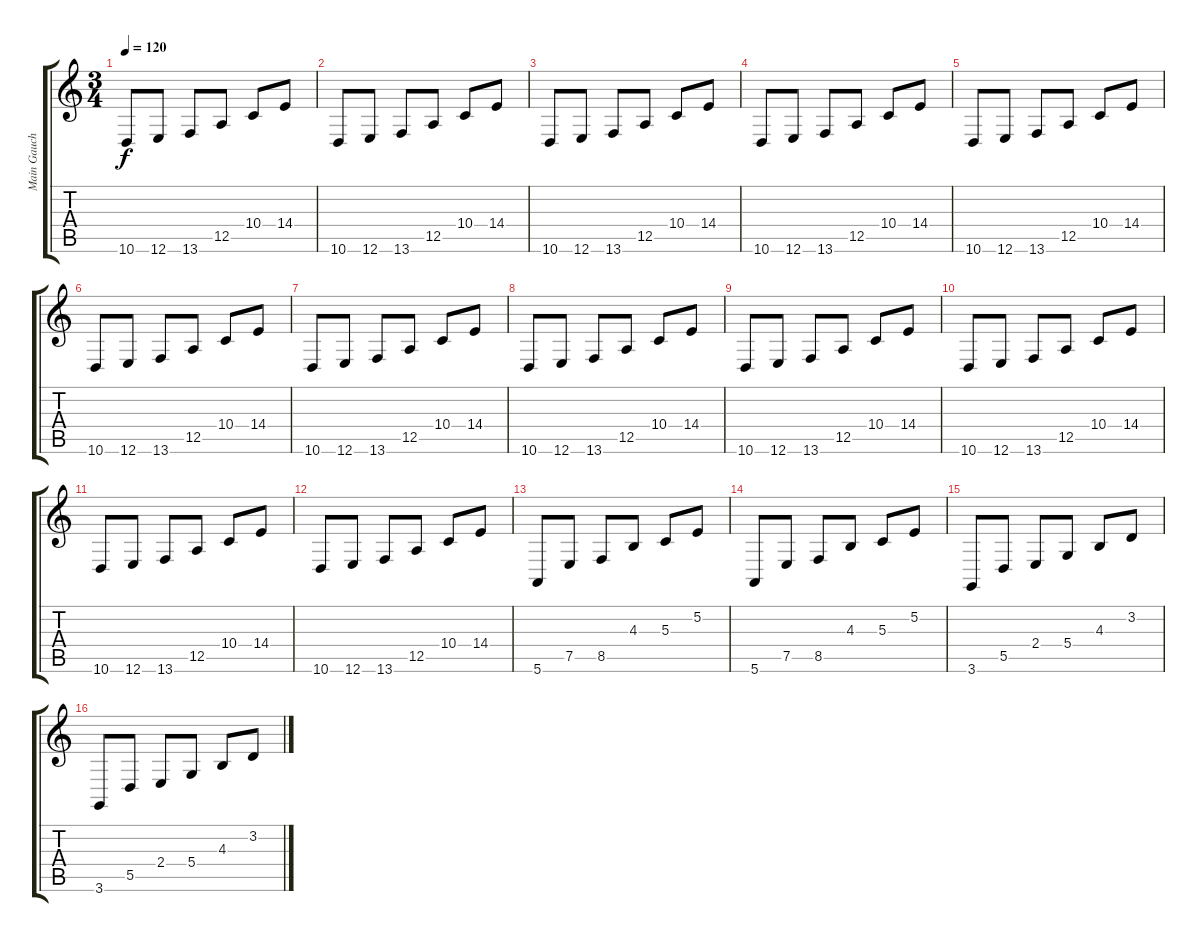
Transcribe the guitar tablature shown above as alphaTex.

\track ("Main Gauche" "Main Gauch") {instrument acousticgrandpiano}
\staff {score tabs}
\tuning (E4 B3 G3 D3 A2 E2) {hide}
\ts (3 4)
\tempo 120
\clef g2
\ks c
10.6.8{dy f} 12.6.8 13.6.8 12.5.8 10.4.8 14.4.8 |
10.6.8 12.6.8 13.6.8 12.5.8 10.4.8 14.4.8 |
10.6.8 12.6.8 13.6.8 12.5.8 10.4.8 14.4.8 |
10.6.8 12.6.8 13.6.8 12.5.8 10.4.8 14.4.8 |
10.6.8 12.6.8 13.6.8 12.5.8 10.4.8 14.4.8 |
10.6.8 12.6.8 13.6.8 12.5.8 10.4.8 14.4.8 |
10.6.8 12.6.8 13.6.8 12.5.8 10.4.8 14.4.8 |
10.6.8 12.6.8 13.6.8 12.5.8 10.4.8 14.4.8 |
10.6.8 12.6.8 13.6.8 12.5.8 10.4.8 14.4.8 |
10.6.8 12.6.8 13.6.8 12.5.8 10.4.8 14.4.8 |
10.6.8 12.6.8 13.6.8 12.5.8 10.4.8 14.4.8 |
10.6.8 12.6.8 13.6.8 12.5.8 10.4.8 14.4.8 |
5.6.8 7.5.8 8.5.8 4.3.8 5.3.8 5.2.8 |
5.6.8 7.5.8 8.5.8 4.3.8 5.3.8 5.2.8 |
3.6.8 5.5.8 2.4.8 5.4.8 4.3.8 3.2.8 |
3.6.8 5.5.8 2.4.8 5.4.8 4.3.8 3.2.8
